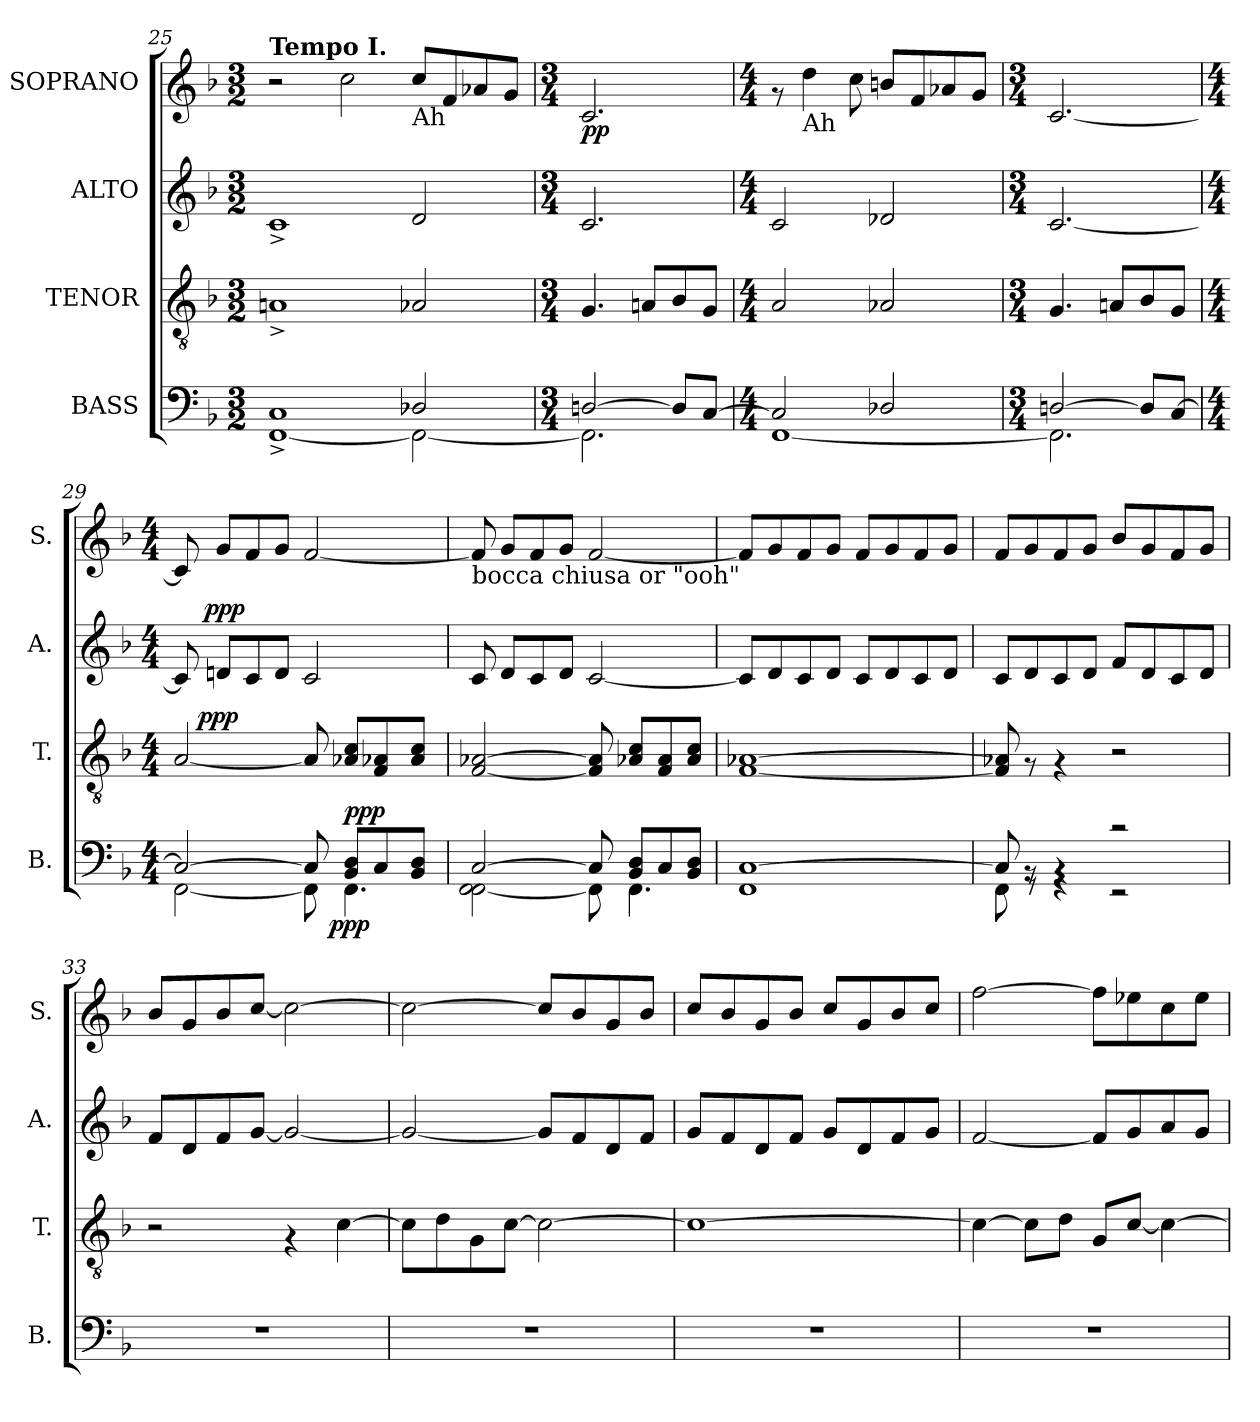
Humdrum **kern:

**kern	**dynam	**kern	**dynam	**kern	**dynam	**kern	**dynam
*part4	*part4	*part3	*part3	*part2	*part2	*part1	*part1
*staff4	*staff4	*staff3	*staff3	*staff2	*staff2	*staff1	*staff1
*I"BASS	*	*I"TENOR	*	*I"ALTO	*	*I"SOPRANO	*
*I'B.	*	*I'T.	*	*I'A.	*	*I'S.	*
!!LO:LB:g=z
*clefF4	*	*clefGv2	*	*clefG2	*	*clefG2	*
*ITrd7c12	*	*	*	*	*	*	*
*k[b-]	*	*k[b-]	*	*k[b-]	*	*k[b-]	*
*F:	*	*F:	*	*F:	*	*F:	*
*M3/2	*	*M3/2	*	*M3/2	*	*M3/2	*
=25	=25	=25	=25	=25	=25	=25	=25
*^	*	*	*	*	*	*	*
!	!	!	!	!	!	!	!LO:TX:a:B:t=Tempo I.	!
1CC	[<1FFF^<	.	1Ani^<	.	1c^<	.	2r	.
.	.	.	.	.	.	.	2cc\	.
!	!	!	!	!	!	!	!LO:TX:b:t=Ah	!
2DD-X/	2FFF\_	.	2A-X/	.	2d/	.	8cc/L	.
.	.	.	.	.	.	.	8f/	.
.	.	.	.	.	.	.	8a-X/	.
.	.	.	.	.	.	.	8g/J	.
=26	=26	=26	=26	=26	=26	=26	=26	=26
*M3/4	*	*	*M3/4	*	*M3/4	*	*M3/4	*
!	!	!	!	!	!	!	!	!LO:DY:b
[>2DDn/	2.FFF\]	.	4.G/	.	2.c/	.	2.c/	pp
.	.	.	8An/L	.	.	.	.	.
8DD/L]	.	.	8B-/	.	.	.	.	.
[>8CC/J	.	.	8G/J	.	.	.	.	.
=27	=27	=27	=27	=27	=27	=27	=27	=27
*M4/4	*	*	*M4/4	*	*M4/4	*	*M4/4	*
2CC/]	[<1FFF	.	2A/	.	2c/	.	8rf	.
!	!	!	!	!	!	!	!LO:TX:b:t=Ah	!
.	.	.	.	.	.	.	4dd\	.
.	.	.	.	.	.	.	8cc\	.
2DD-X/	.	.	2A-X/	.	2d-X/	.	8bn/L	.
.	.	.	.	.	.	.	8f/	.
.	.	.	.	.	.	.	8a-X/	.
.	.	.	.	.	.	.	8g/J	.
=28	=28	=28	=28	=28	=28	=28	=28	=28
*M3/4	*	*	*M3/4	*	*M3/4	*	*M3/4	*
[>2DDn/	2.FFF\]	.	4.G/	.	[<2.c/	.	[<2.c/	.
.	.	.	8An/L	.	.	.	.	.
8DD/L]	.	.	8B-/	.	.	.	.	.
[>8CC/J	.	.	8G/J	.	.	.	.	.
*v	*v	*	*	*	*	*	*	*
=29	=29	=29	=29	=29	=29	=29	=29
*M4/4	*	*M4/4	*	*M4/4	*	*M4/4	*
*^	*	*^	*	*^	*	*	*
*	*^	*	*	*	*	*	*	*	*	*
2CC/_	[<2FFF\	2ryy	.	[<2A/	12ryy	.	8c/]	16.ryy	.	8c/]	.
!	!	!	!	!	!	!LO:DY:a	!	!	!	!	!
.	.	.	.	.	3%2ryy	ppp	.	.	.	.	.
!	!	!	!	!	!	!	!	!	!LO:DY:a	!	!
.	.	.	.	.	.	.	.	2ryy	ppp	.	.
.	.	.	.	.	.	.	8dn/L	.	.	8g/L	.
.	.	.	.	.	.	.	8c/	.	.	8f/	.
.	.	.	.	.	.	.	8d/J	.	.	8g/J	.
8CC/]	8FFF\]	16.ryy	.	8A/]	.	.	2c/	.	.	[<2f/	.
!	!	!	!LO:DY:b	!	!	!	!	!	!	!	!
.	.	4ryy	ppp	.	.	.	.	4ryy	.	.	.
!	!	!	!LO:DY:a	!	!	!	!	!	!	!	!
8BBB-/ 8DD/L	4.FFF\	.	ppp	8A-X/ 8c/L	.	.	.	.	.	.	.
8CC/	.	.	.	8F/ 8A-X/	6.ryy	.	.	.	.	.	.
.	.	8ryy	.	.	.	.	.	8ryy	.	.	.
8BBB-/ 8DD/J	.	.	.	8A-/ 8c/J	.	.	.	.	.	.	.
.	.	32ryy	.	.	.	.	.	32ryy	.	.	.
!!LO:LB:g=z
=30	=30	=30	=30	=30	=30	=30	=30	=30	=30	=30	=30
!	!	!	!	!	!	!	!	!	!	!LO:TX:b:t=bocca chiusa or "ooh"	!
*	*v	*v	*	*	*	*	*v	*v	*	*	*
*	*	*	*v	*v	*	*	*	*	*
[>2CC/	2FFF\ [<2FFF\	.	[<2F/ [>2A-X/	.	8c/	.	8f/]	.
.	.	.	.	.	8d/L	.	8g/L	.
.	.	.	.	.	8c/	.	8f/	.
.	.	.	.	.	8d/J	.	8g/J	.
8CC/]	8FFF\]	.	8F/] 8A-/]	.	[<2c/	.	[<2f/	.
8BBB-/ 8DD/L	4.FFF\	.	8A-X/ 8c/L	.	.	.	.	.
8CC/	.	.	8F/ 8A-/	.	.	.	.	.
8BBB-/ 8DD/J	.	.	8A-/ 8c/J	.	.	.	.	.
*v	*v	*	*	*	*	*	*	*
=31	=31	=31	=31	=31	=31	=31	=31
1FFF [>1CC	.	[<1F [>1A-X	.	8c/L]	.	8f/L]	.
.	.	.	.	8d/	.	8g/	.
.	.	.	.	8c/	.	8f/	.
.	.	.	.	8d/J	.	8g/J	.
.	.	.	.	8c/L	.	8f/L	.
.	.	.	.	8d/	.	8g/	.
.	.	.	.	8c/	.	8f/	.
.	.	.	.	8d/J	.	8g/J	.
=32	=32	=32	=32	=32	=32	=32	=32
*^	*	*	*	*	*	*	*
8CC/]	8FFF\	.	8F/] 8A-X/]	.	8c/L	.	8f/L	.
8rFF	8rAA	.	8rF	.	8d/	.	8g/	.
4rAA	4rFF	.	4rF	.	8c/	.	8f/	.
.	.	.	.	.	8d/J	.	8g/J	.
2rc	2rEE	.	2r	.	8f/L	.	8b-/L	.
.	.	.	.	.	8d/	.	8g/	.
.	.	.	.	.	8c/	.	8f/	.
.	.	.	.	.	8d/J	.	8g/J	.
*v	*v	*	*	*	*	*	*	*
=33	=33	=33	=33	=33	=33	=33	=33
1r	.	2r	.	8f/L	.	8b-/L	.
.	.	.	.	8d/	.	8g/	.
.	.	.	.	8f/	.	8b-/	.
.	.	.	.	[<8g/J	.	[<8cc/J	.
.	.	4rF	.	2g/_	.	2cc\_	.
.	.	[>4c\	.	.	.	.	.
=34	=34	=34	=34	=34	=34	=34	=34
1r	.	8c\L]	.	2g/_	.	2cc\_	.
.	.	8d\	.	.	.	.	.
.	.	8G\	.	.	.	.	.
.	.	[>8c\J	.	.	.	.	.
.	.	2c\_	.	8g/L]	.	8cc/L]	.
.	.	.	.	8f/	.	8b-/	.
.	.	.	.	8d/	.	8g/	.
.	.	.	.	8f/J	.	8b-/J	.
!!LO:PB:g=z
=35	=35	=35	=35	=35	=35	=35	=35
1r	.	1c_	.	8g/L	.	8cc/L	.
.	.	.	.	8f/	.	8b-/	.
.	.	.	.	8d/	.	8g/	.
.	.	.	.	8f/J	.	8b-/J	.
.	.	.	.	8g/L	.	8cc/L	.
.	.	.	.	8d/	.	8g/	.
.	.	.	.	8f/	.	8b-/	.
.	.	.	.	8g/J	.	8cc/J	.
=36	=36	=36	=36	=36	=36	=36	=36
1r	.	4c\_	.	[<2f/	.	[>2ff\	.
.	.	8c\L]	.	.	.	.	.
.	.	8d\J	.	.	.	.	.
.	.	8G/L	.	8f/L]	.	8ff\L]	.
.	.	[<8c/J	.	8g/	.	8ee-X\	.
.	.	4c\_	.	8a/	.	8cc\	.
.	.	.	.	8g/J	.	8ee-\J	.
=	=	=	=	=	=	=	=
*-	*-	*-	*-	*-	*-	*-	*-
